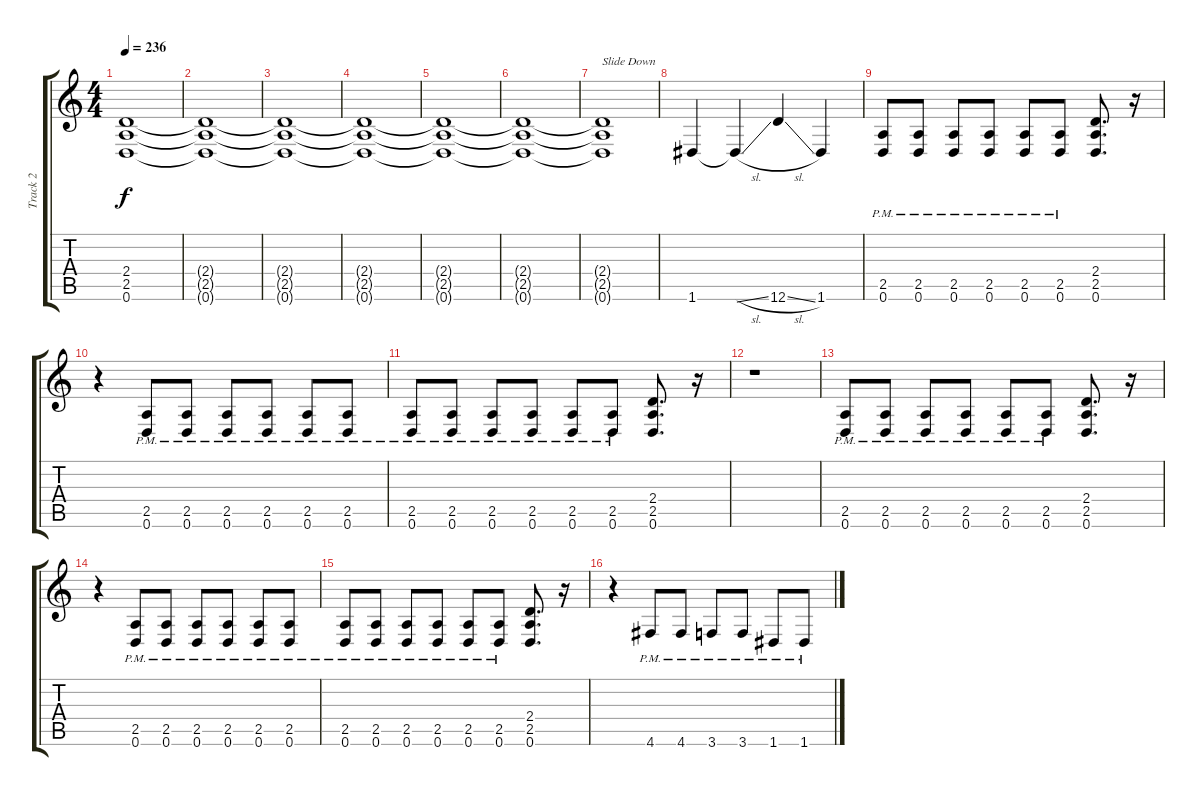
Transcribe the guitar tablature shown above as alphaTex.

\track ("Track 2" "Track 2") {instrument distortionguitar}
\staff {score tabs}
\tuning (D4 A3 F3 C3 G2 D2) {hide}
\ts (4 4)
\tempo 236
\clef g2
\ks c
(2.4 2.5 0.6).1{dy f} |
(2.4{t} 2.5{t} 0.6{t}).1 |
(2.4{t} 2.5{t} 0.6{t}).1 |
(2.4{t} 2.5{t} 0.6{t}).1 |
(2.4{t} 2.5{t} 0.6{t}).1 |
(2.4{t} 2.5{t} 0.6{t}).1 |
(2.4{t} 2.5{t} 0.6{t}).1{txt "Slide Down"} |
1.6.4 1.6{sl t}.4 12.6{sl}.4 1.6.4 |
(2.5{pm} 0.6{pm}).8 (2.5{pm} 0.6{pm}).8 (2.5{pm} 0.6{pm}).8 (2.5{pm} 0.6{pm}).8 (2.5{pm} 0.6{pm}).8 (2.5{pm} 0.6{pm}).8 (2.4 2.5 0.6).8{d} r.16 |
r.4 (2.5{pm} 0.6{pm}).8 (2.5{pm} 0.6{pm}).8 (2.5{pm} 0.6{pm}).8 (2.5{pm} 0.6{pm}).8 (2.5{pm} 0.6{pm}).8 (2.5{pm} 0.6{pm}).8 |
(2.5{pm} 0.6{pm}).8 (2.5{pm} 0.6{pm}).8 (2.5{pm} 0.6{pm}).8 (2.5{pm} 0.6{pm}).8 (2.5{pm} 0.6{pm}).8 (2.5{pm} 0.6{pm}).8 (2.4 2.5 0.6).8{d} r.16 |
r.1 |
(2.5{pm} 0.6{pm}).8 (2.5{pm} 0.6{pm}).8 (2.5{pm} 0.6{pm}).8 (2.5{pm} 0.6{pm}).8 (2.5{pm} 0.6{pm}).8 (2.5{pm} 0.6{pm}).8 (2.4 2.5 0.6).8{d} r.16 |
r.4 (2.5{pm} 0.6{pm}).8 (2.5{pm} 0.6{pm}).8 (2.5{pm} 0.6{pm}).8 (2.5{pm} 0.6{pm}).8 (2.5{pm} 0.6{pm}).8 (2.5{pm} 0.6{pm}).8 |
(2.5{pm} 0.6{pm}).8 (2.5{pm} 0.6{pm}).8 (2.5{pm} 0.6{pm}).8 (2.5{pm} 0.6{pm}).8 (2.5{pm} 0.6{pm}).8 (2.5{pm} 0.6{pm}).8 (2.4 2.5 0.6).8{d} r.16 |
r.4 4.6{pm}.8 4.6{pm}.8 3.6{pm}.8 3.6{pm}.8 1.6{pm}.8 1.6{pm}.8
